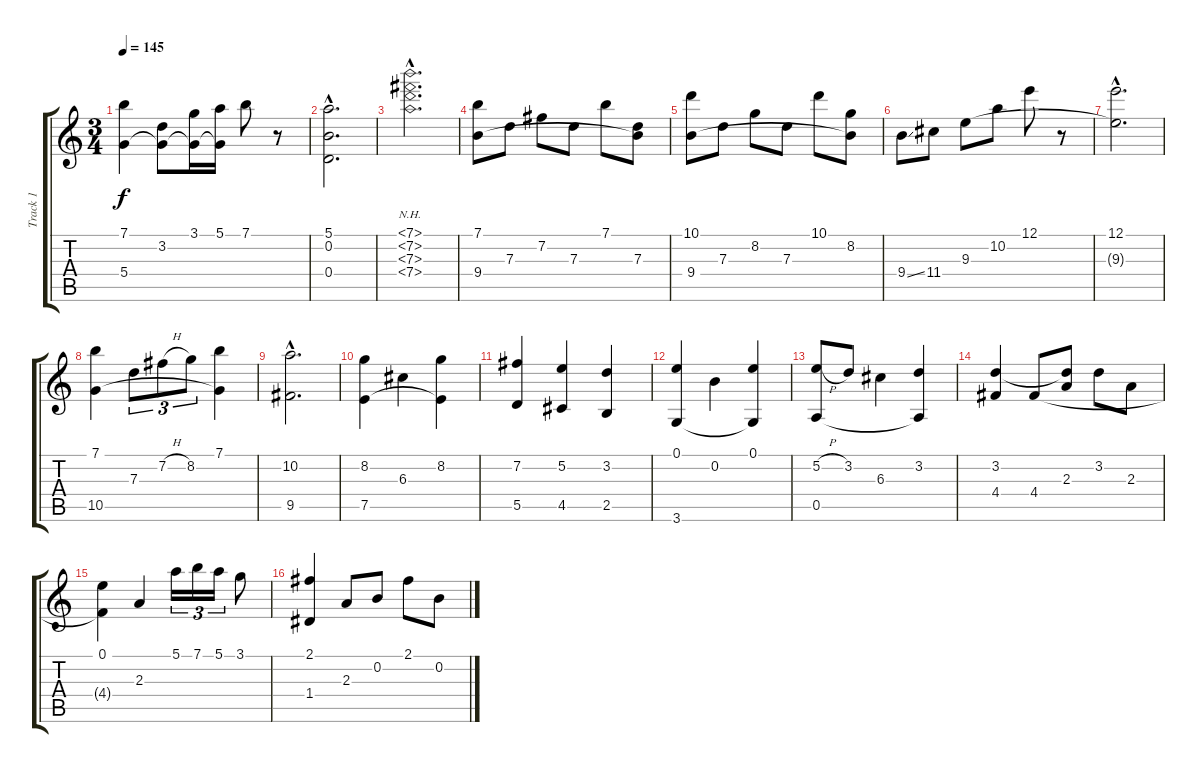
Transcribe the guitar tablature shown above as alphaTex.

\track ("Track 1" "Track 1") {instrument acousticguitarnylon}
\staff {score tabs}
\tuning (E4 B3 G3 D3 A2 E2) {hide}
\ts (3 4)
\tempo 145
\clef g2
\ks c
(7.1 5.4).4{dy f instrument acousticguitarnylon} (3.2 5.4{t}).8 (3.1 5.4{t}).16 (5.1 5.4{t}).16 7.1.8 r.8 |
(5.1{hac} 0.2{hac} 0.4{hac}).2{d} |
(7.1{nh hac} 7.2{nh hac} 7.3{nh hac} 7.4{nh hac}).2{d} |
(7.1 9.4).8 7.3.8 7.2.8 7.3.8 7.1.8 (7.3 9.4{t}).8 |
(10.1 9.4).8 7.3.8 8.2.8 7.3.8 10.1.8 (8.2 9.4{t}).8 |
9.4{ss}.8 11.4.8 9.3.8 10.2.8 12.1.8 r.8 |
(12.1{hac} 9.3{hac t}).2{d} |
(7.1 10.5).4 7.3.8{tu (3 2)} 7.2{h}.8{tu (3 2)} 8.2.8{tu (3 2)} (7.1 10.5{t}).4 |
(10.2{hac} 9.5{hac}).2{d} |
(8.2 7.5).4 6.3.4 (8.2 7.5{t}).4 |
(7.2 5.5).4 (5.2 4.5).4 (3.2 2.5).4 |
(0.1 3.6).4 0.2.4 (0.1 3.6{t}).4 |
(5.2{h} 0.5).8 3.2.8 6.3.4 (3.2 0.5{t}).4 |
(3.2 4.4).4 4.4.8 (3.2{t} 2.3).8 3.2.8 2.3.8 |
(0.1 4.4{t}).4 2.3.4 5.1.16{tu (3 2)} 7.1.16{tu (3 2)} 5.1.16{tu (3 2)} 3.1.8 |
(2.1 1.4).4 2.3.8 0.2.8 2.1.8 0.2.8
